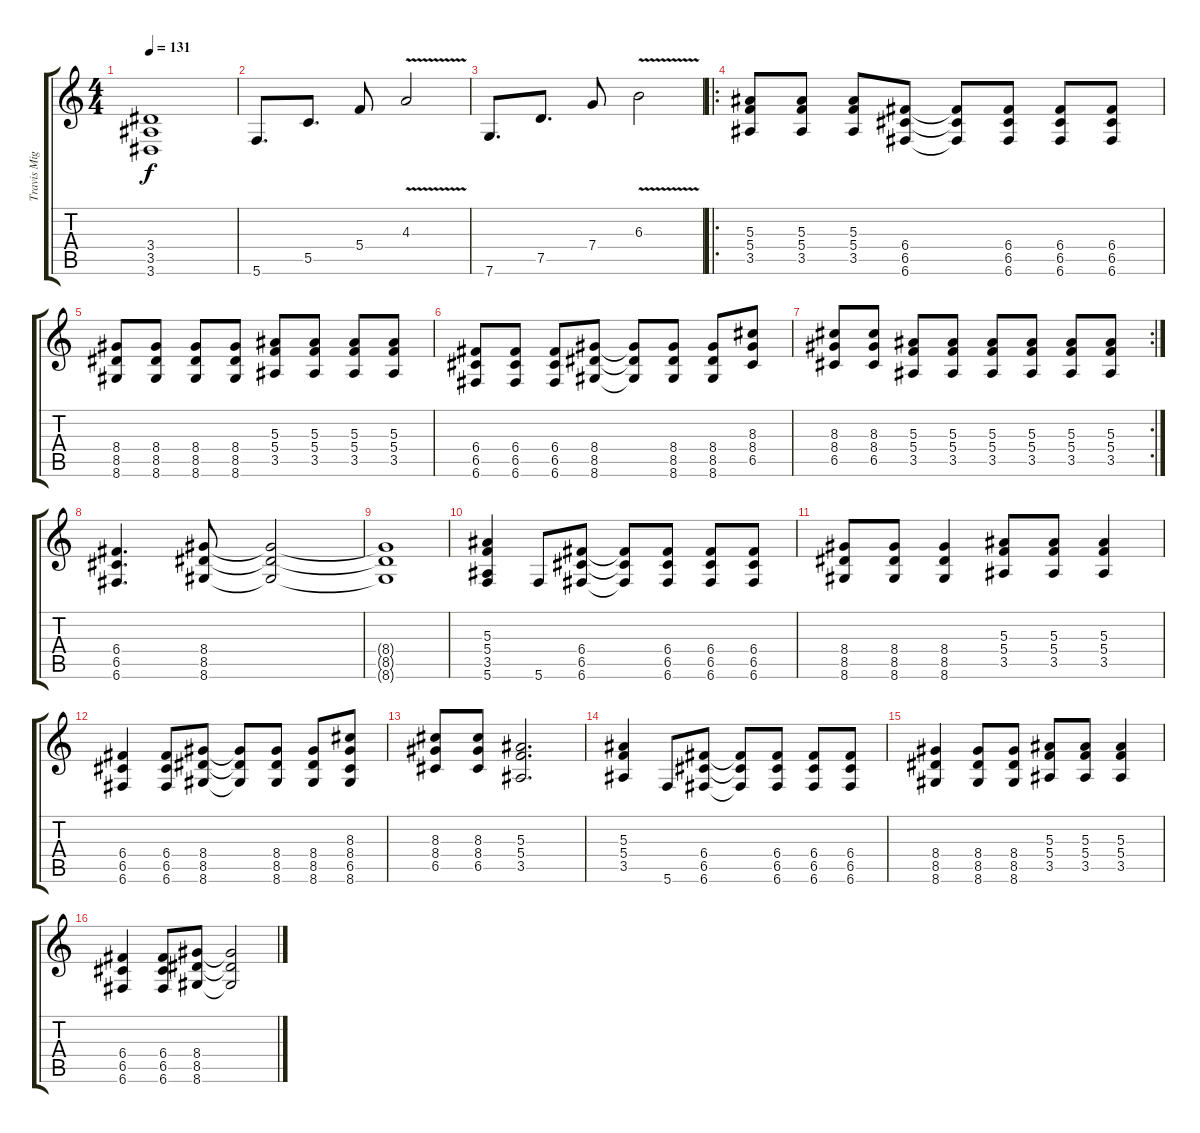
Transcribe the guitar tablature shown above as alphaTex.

\track ("Travis Miguel" "Travis Mig") {instrument distortionguitar}
\staff {score tabs}
\tuning (D4 A3 F3 C3 G2 C2) {hide}
\ts (4 4)
\tempo 131
\clef g2
\ks c
(3.4{t} 3.5{t} 3.6{t}).1{dy f} |
5.6.8{d} 5.5.8{d} 5.4.8 4.3{v}.2 |
7.6.8{d} 7.5.8{d} 7.4.8 6.3{v}.2 |
\ro
(5.3 5.4 3.5).8 (5.3 5.4 3.5).8 (5.3 5.4 3.5).8 (6.4 6.5 6.6).8 (6.4{t} 6.5{t} 6.6{t}).8 (6.4 6.5 6.6).8 (6.4 6.5 6.6).8 (6.4 6.5 6.6).8 |
(8.4 8.5 8.6).8 (8.4 8.5 8.6).8 (8.4 8.5 8.6).8 (8.4 8.5 8.6).8 (5.3 5.4 3.5).8 (5.3 5.4 3.5).8 (5.3 5.4 3.5).8 (5.3 5.4 3.5).8 |
(6.4 6.5 6.6).8 (6.4 6.5 6.6).8 (6.4 6.5 6.6).8 (8.4 8.5 8.6).8 (8.4{t} 8.5{t} 8.6{t}).8 (8.4 8.5 8.6).8 (8.4 8.5 8.6).8 (8.3 8.4 6.5).8 |
\rc 2
(8.3 8.4 6.5).8 (8.3 8.4 6.5).8 (5.3 5.4 3.5).8 (5.3 5.4 3.5).8 (5.3 5.4 3.5).8 (5.3 5.4 3.5).8 (5.3 5.4 3.5).8 (5.3 5.4 3.5).8 |
(6.4 6.5 6.6).4{d} (8.4 8.5 8.6).8 (8.4{t} 8.5{t} 8.6{t}).2 |
(8.4{t} 8.5{t} 8.6{t}).1 |
(5.3 5.4 3.5 5.6).4 5.6.8 (6.4 6.5 6.6).8 (6.4{t} 6.5{t} 6.6{t}).8 (6.4 6.5 6.6).8 (6.4 6.5 6.6).8 (6.4 6.5 6.6).8 |
(8.4 8.5 8.6).8 (8.4 8.5 8.6).8 (8.4 8.5 8.6).4 (5.3 5.4 3.5).8 (5.3 5.4 3.5).8 (5.3 5.4 3.5).4 |
(6.4 6.5 6.6).4 (6.4 6.5 6.6).8 (8.4 8.5 8.6).8 (8.4{t} 8.5{t} 8.6{t}).8 (8.4 8.5 8.6).8 (8.4 8.5 8.6).8 (8.3 8.4 6.5 8.6).8 |
(8.3 8.4 6.5).8 (8.3 8.4 6.5).8 (5.3 5.4 3.5).2{d} |
(5.3 5.4 3.5).4 5.6.8 (6.4 6.5 6.6).8 (6.4{t} 6.5{t} 6.6{t}).8 (6.4 6.5 6.6).8 (6.4 6.5 6.6).8 (6.4 6.5 6.6).8 |
(8.4 8.5 8.6).4 (8.4 8.5 8.6).8 (8.4 8.5 8.6).8 (5.3 5.4 3.5).8 (5.3 5.4 3.5).8 (5.3 5.4 3.5).4 |
(6.4 6.5 6.6).4 (6.4 6.5 6.6).8 (8.4 8.5 8.6).8 (8.4{t} 8.5{t} 8.6{t}).2
